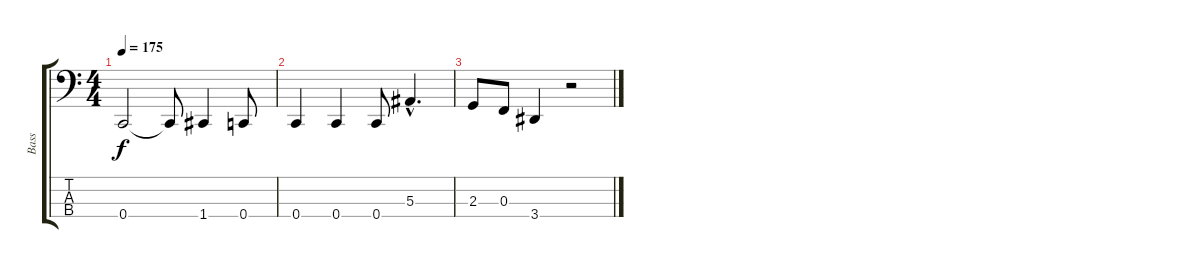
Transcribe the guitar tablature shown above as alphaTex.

\track ("Bass" "Bass") {instrument electricbassfinger}
\staff {score tabs}
\tuning (Eb2 Bb1 F1 C1) {hide}
\ts (4 4)
\tempo 175
\clef f4
\ks c
0.4.2{dy f} 0.4{t}.8 1.4.4 0.4.8 |
0.4.4 0.4.4 0.4.8 5.3{hac}.4{d} |
2.3.8 0.3.8 3.4.4 r.2
